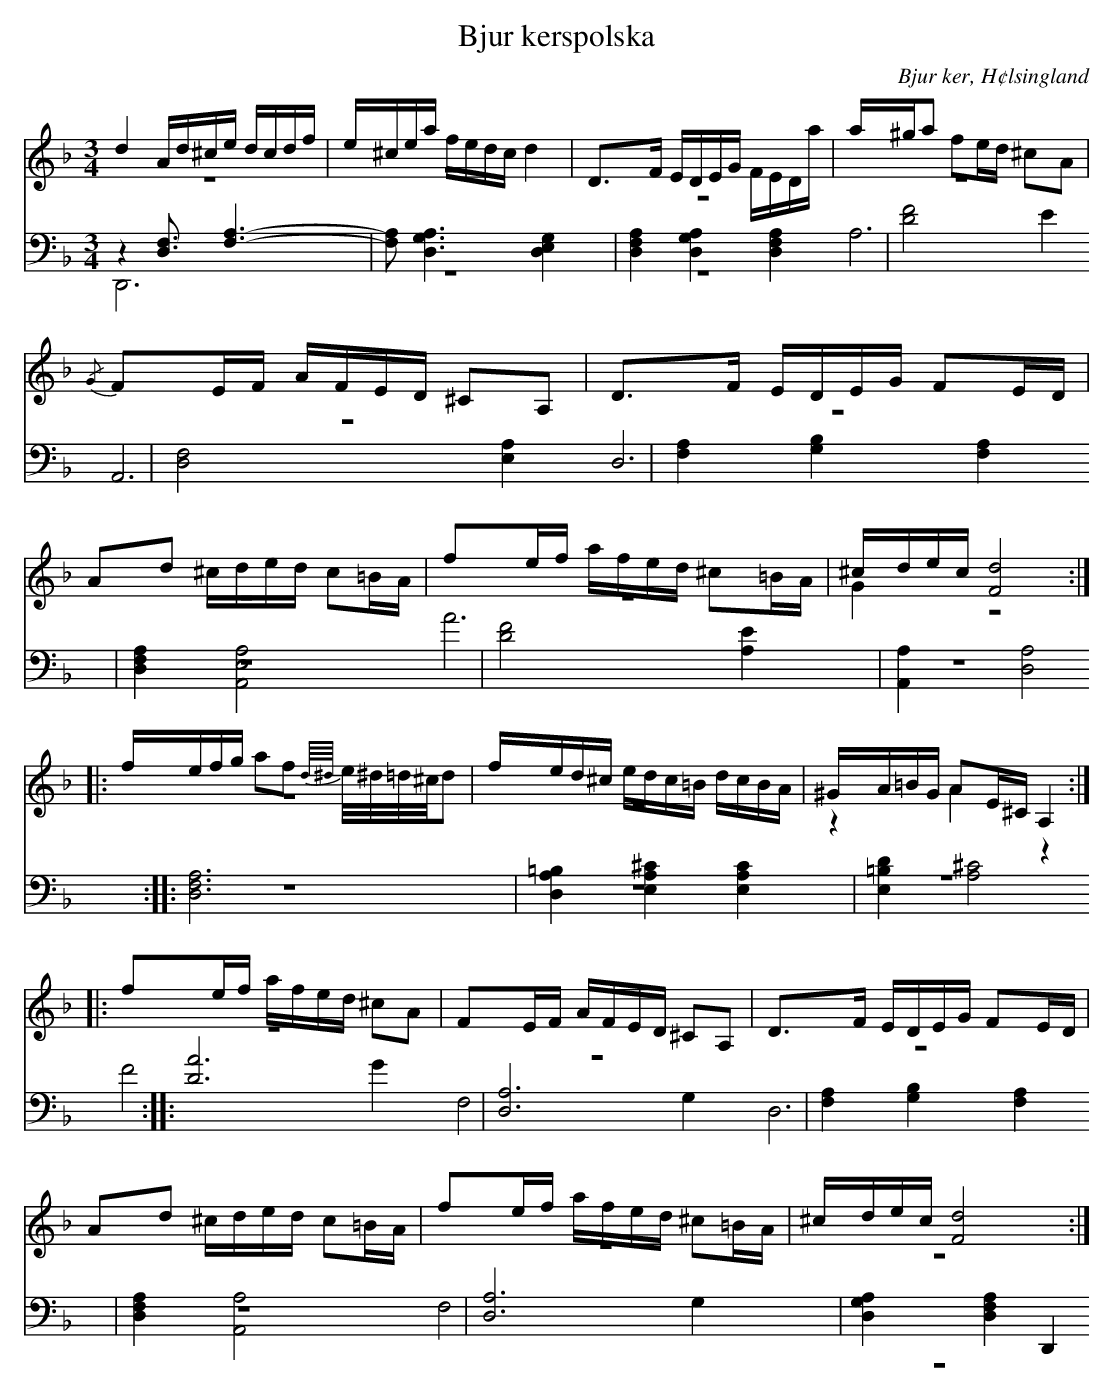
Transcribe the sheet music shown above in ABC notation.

X:1
T: Bjur kerspolska
O: Bjur ker, H¢lsingland
M: 3/4
L: 1/16
K: Dm
V:1
V:2 merge
V:3
V:4 merge
V:1
d4 Ad^ce dcdf |e^cea fedc d4|D2>F2 EDEG FEDa|a^ga2 f2ed ^c2A2|
{/G}F2EF AFED ^C2A,2|D2>F2 EDEG F2ED|A2d2 ^cded c2=BA|f2ef afed ^c2=BA|^cdec [F8d8]:|
|:fefg a2f2 {d//^d//}e/^d/=d/^c/d2 |fed^c edc=B dcBA|^GA=BG A2E^C A,4:|
|:f2ef afed ^c2A2|F2EF AFED ^C2A,2|D2>F2 EDEG F2ED|
A2d2 ^cded c2=BA|f2ef afed ^c2=BA|^cdec [F8d8]:|
V:2
z12|z12|z12|z12|
z12|z12|z12|z12|G4 z8:|
|:z12|z12|z4 A4 z4:|
|:z12|z12|z12|
z12|z12|z12:|
V:3 clef=bass
z4 [D,2F,2]>[F,12A,12]-|[F,2A,2][D,6G,6A,6] [D,4E,4G,4]|[D,4F,4A,4] [D,4G,4A,4] [D,4F,4A,4]|[D8F8] E4|
[D,8F,8] [E,4A,4]|[F,4A,4] [G,4B,4] [F,4A,4]|[D,4F,4A,4] [A,,8E,8A,8]|[D8F8] [A,4E4]|[A,,4A,4] [D,8A,8]:|
|:[D,12F,12A,12]|[D,4A,4=B,4] [E,4A,4^C4] [E,4A,4C4]|[E,4=B,4D4] [A,8^C8]:|
|:[D12A12]|[D,12A,12]|[F,4A,4] [G,4B,4] [F,4A,4]|
[D,4F,4A,4] [A,,8A,8]|[D,12A,12]|[D,4G,4A,4] [D,4F,4A,4] D,,4:|
V:4 clef=bass
D,,12|z12|z12|A,12|
A,,12|D,12|z12|A12|z12:|
|:z12|z12|z12:|
|:F8 G4|F,8 G,4|D,12|
z12|F,8 G,4|z12:|
